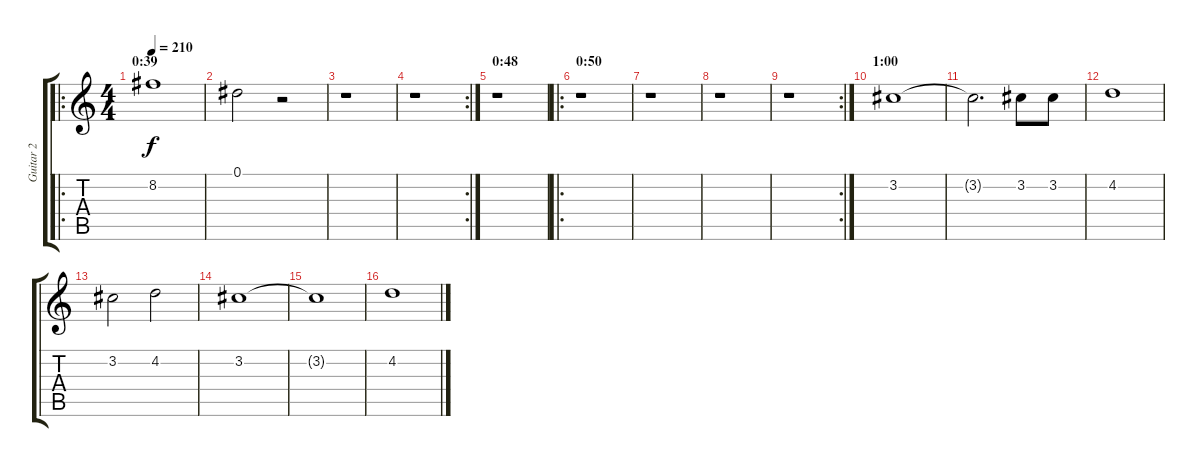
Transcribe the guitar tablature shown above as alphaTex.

\track ("Guitar 2" "Guitar 2") {instrument distortionguitar}
\staff {score tabs}
\tuning (Eb4 Bb3 Gb3 Db3 Ab2 Db2) {hide}
\ro
\ts (4 4)
\section ("" "0:39")
\tempo 210
\clef g2
\ks c
8.2{t}.1{dy f} |
0.1.2 r.2 |
r.1 |
\rc 2
r.1 |
\section ("" "0:48")
r.1 |
\ro
\section ("" "0:50")
r.1 |
r.1 |
r.1 |
\rc 2
r.1 |
\section ("" "1:00")
3.2.1 |
3.2{t}.2{d} 3.2.8 3.2.8 |
4.2.1 |
3.2.2 4.2.2 |
3.2.1 |
3.2{t}.1 |
4.2.1
